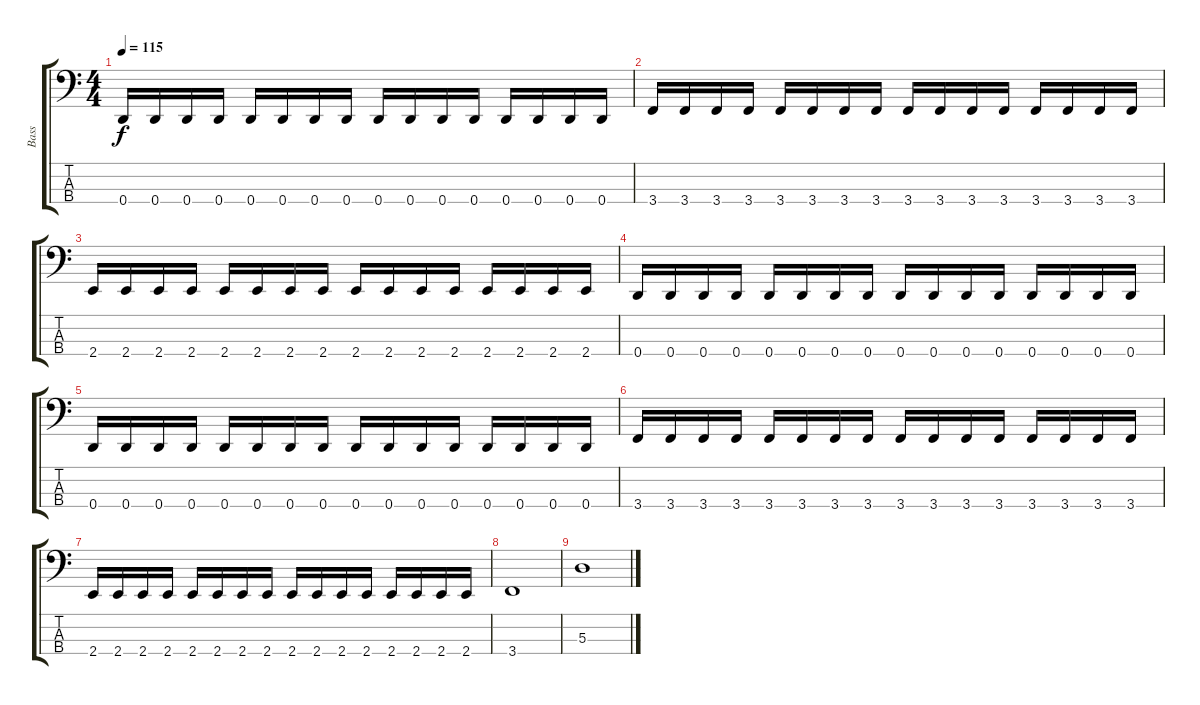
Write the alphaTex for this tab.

\track ("Bass" "Bass") {instrument electricbassfinger}
\staff {score tabs}
\tuning (G2 D2 A1 D1) {hide}
\ts (4 4)
\tempo 115
\clef f4
\ks c
0.4.16{dy f} 0.4.16 0.4.16 0.4.16 0.4.16 0.4.16 0.4.16 0.4.16 0.4.16 0.4.16 0.4.16 0.4.16 0.4.16 0.4.16 0.4.16 0.4.16 |
3.4.16 3.4.16 3.4.16 3.4.16 3.4.16 3.4.16 3.4.16 3.4.16 3.4.16 3.4.16 3.4.16 3.4.16 3.4.16 3.4.16 3.4.16 3.4.16 |
2.4.16 2.4.16 2.4.16 2.4.16 2.4.16 2.4.16 2.4.16 2.4.16 2.4.16 2.4.16 2.4.16 2.4.16 2.4.16 2.4.16 2.4.16 2.4.16 |
0.4.16 0.4.16 0.4.16 0.4.16 0.4.16 0.4.16 0.4.16 0.4.16 0.4.16 0.4.16 0.4.16 0.4.16 0.4.16 0.4.16 0.4.16 0.4.16 |
0.4.16 0.4.16 0.4.16 0.4.16 0.4.16 0.4.16 0.4.16 0.4.16 0.4.16 0.4.16 0.4.16 0.4.16 0.4.16 0.4.16 0.4.16 0.4.16 |
3.4.16 3.4.16 3.4.16 3.4.16 3.4.16 3.4.16 3.4.16 3.4.16 3.4.16 3.4.16 3.4.16 3.4.16 3.4.16 3.4.16 3.4.16 3.4.16 |
2.4.16 2.4.16 2.4.16 2.4.16 2.4.16 2.4.16 2.4.16 2.4.16 2.4.16 2.4.16 2.4.16 2.4.16 2.4.16 2.4.16 2.4.16 2.4.16 |
3.4.1 |
5.3.1
